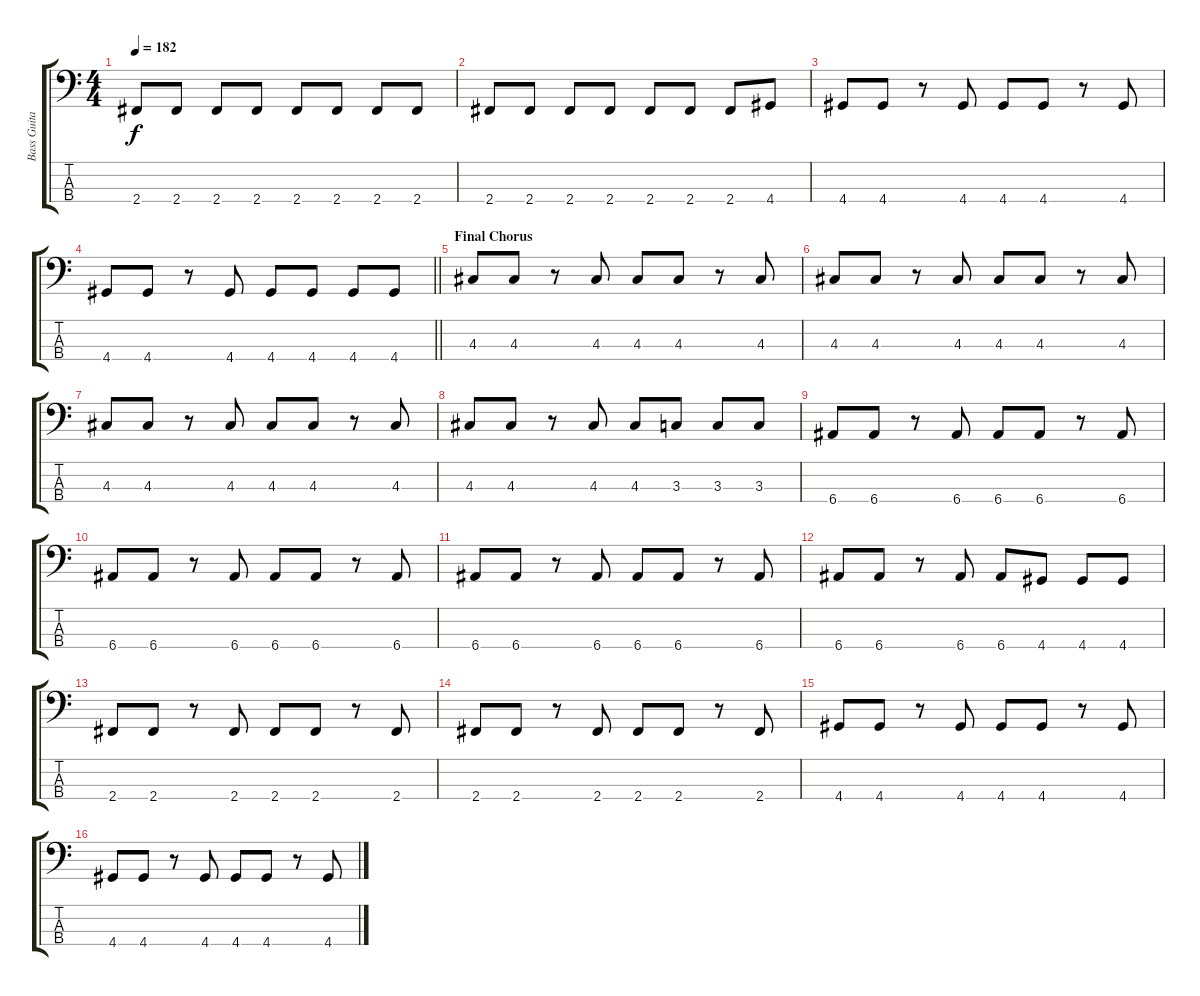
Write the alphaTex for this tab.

\track ("Bass Guitar" "Bass Guita") {instrument electricbassfinger}
\staff {score tabs}
\tuning (G2 D2 A1 E1) {hide}
\ts (4 4)
\tempo 182
\clef f4
\ks c
2.4.8{dy f} 2.4.8 2.4.8 2.4.8 2.4.8 2.4.8 2.4.8 2.4.8 |
2.4.8 2.4.8 2.4.8 2.4.8 2.4.8 2.4.8 2.4.8 4.4.8 |
4.4.8 4.4.8 r.8 4.4.8 4.4.8 4.4.8 r.8 4.4.8 |
\barLineRight lightlight
4.4.8 4.4.8 r.8 4.4.8 4.4.8 4.4.8 4.4.8 4.4.8 |
\section ("" "Final Chorus")
4.3.8 4.3.8 r.8 4.3.8 4.3.8 4.3.8 r.8 4.3.8 |
4.3.8 4.3.8 r.8 4.3.8 4.3.8 4.3.8 r.8 4.3.8 |
4.3.8 4.3.8 r.8 4.3.8 4.3.8 4.3.8 r.8 4.3.8 |
4.3.8 4.3.8 r.8 4.3.8 4.3.8 3.3.8 3.3.8 3.3.8 |
6.4.8 6.4.8 r.8 6.4.8 6.4.8 6.4.8 r.8 6.4.8 |
6.4.8 6.4.8 r.8 6.4.8 6.4.8 6.4.8 r.8 6.4.8 |
6.4.8 6.4.8 r.8 6.4.8 6.4.8 6.4.8 r.8 6.4.8 |
6.4.8 6.4.8 r.8 6.4.8 6.4.8 4.4.8 4.4.8 4.4.8 |
2.4.8 2.4.8 r.8 2.4.8 2.4.8 2.4.8 r.8 2.4.8 |
2.4.8 2.4.8 r.8 2.4.8 2.4.8 2.4.8 r.8 2.4.8 |
4.4.8 4.4.8 r.8 4.4.8 4.4.8 4.4.8 r.8 4.4.8 |
4.4.8 4.4.8 r.8 4.4.8 4.4.8 4.4.8 r.8 4.4.8
